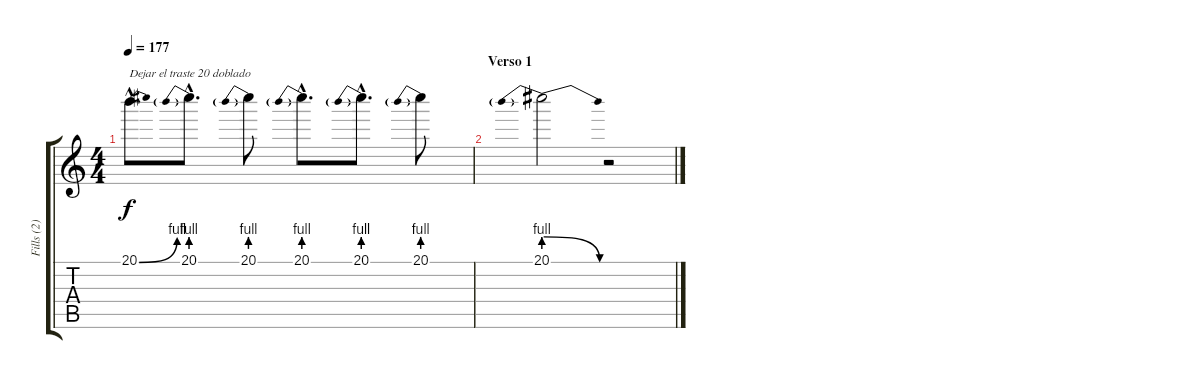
\track ("Fills (2)" "Fills (2)") {instrument distortionguitar}
\staff {score tabs}
\tuning (Eb4 Bb3 Gb3 Db3 Ab2 Eb2) {hide}
\ts (4 4)
\tempo 177
\clef g2
\ks c
20.1{be (bend 0 0 60 4) hac}.8{d txt "Dejar el traste 20 doblado" dy f} 20.1{be (prebend 0 4 60 4) hac}.8{d} 20.1{be (prebend 0 4 60 4)}.8 20.1{be (prebend 0 4 60 4) hac}.8{d} 20.1{be (prebend 0 4 60 4) hac}.8{d} 20.1{be (prebend 0 4 60 4)}.8 |
\section ("" "Verso 1")
20.1{be (prebendrelease 0 4 60 0)}.2 r.2
